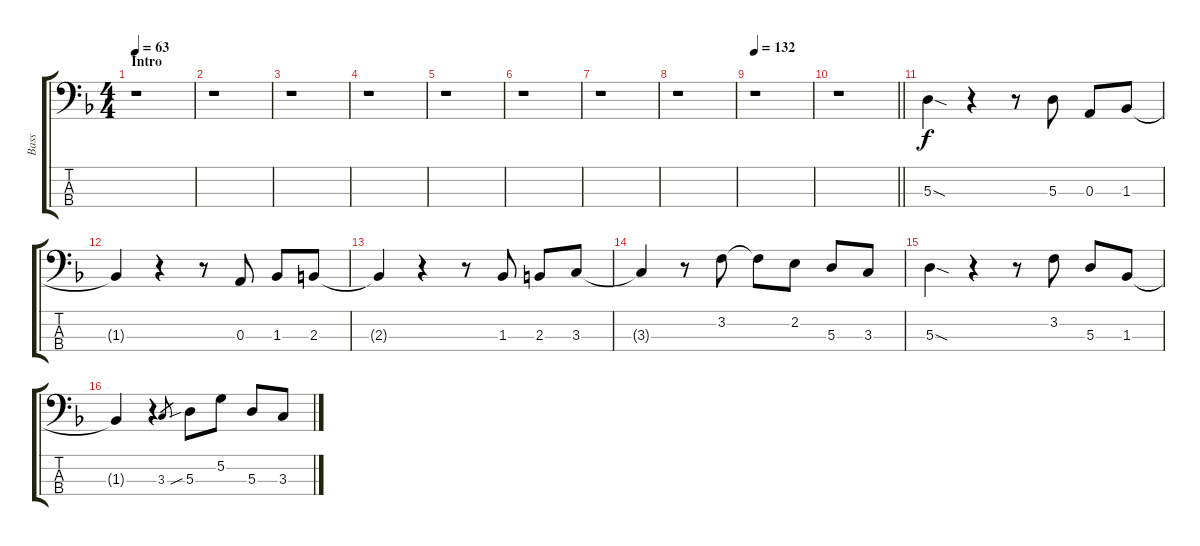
\track ("Bass" "Bass") {instrument electricbassfinger}
\staff {score tabs}
\tuning (G2 D2 A1 E1) {hide}
\ts (4 4)
\section ("" "Intro")
\tempo 63
\clef f4
\ks f
r.1{dy f instrument electricbassfinger} |
r.1 |
r.1 |
r.1 |
r.1 |
r.1 |
r.1 |
r.1 |
\tempo 132
r.1 |
\barLineRight lightlight
r.1 |
5.3{sod}.4 r.4 r.8 5.3.8 0.3.8 1.3.8 |
1.3{t}.4 r.4 r.8 0.3.8 1.3.8 2.3.8 |
2.3{t}.4 r.4 r.8 1.3.8 2.3.8 3.3.8 |
3.3{t}.4 r.8 3.2.8 3.2{t}.8 2.2.8 5.3.8 3.3.8 |
5.3{sod}.4 r.4 r.8 3.2.8 5.3.8 1.3.8 |
1.3{t}.4 r.4 3.3.8{gr} 5.3{sib}.8 5.2.8 5.3.8 3.3.8
